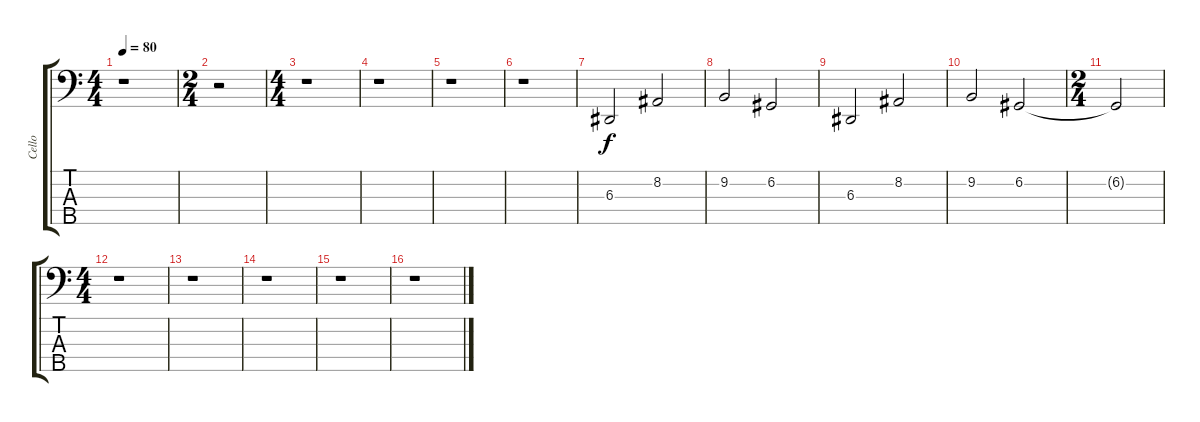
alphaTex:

\track ("Cello" "Cello") {instrument stringensemble1}
\staff {score tabs}
\tuning (G2 D2 A1 E1 B0) {hide}
\ts (4 4)
\tempo 80
\clef f4
\ks c
r.1{dy f} |
\ts (2 4)
r.2 |
\ts (4 4)
r.1 |
r.1 |
r.1 |
r.1 |
6.3.2 8.2.2 |
9.2.2 6.2.2 |
6.3.2 8.2.2 |
9.2.2 6.2.2{volume 0} |
\ts (2 4)
6.2{t}.2 |
\ts (4 4)
r.1 |
r.1 |
r.1 |
r.1 |
r.1
